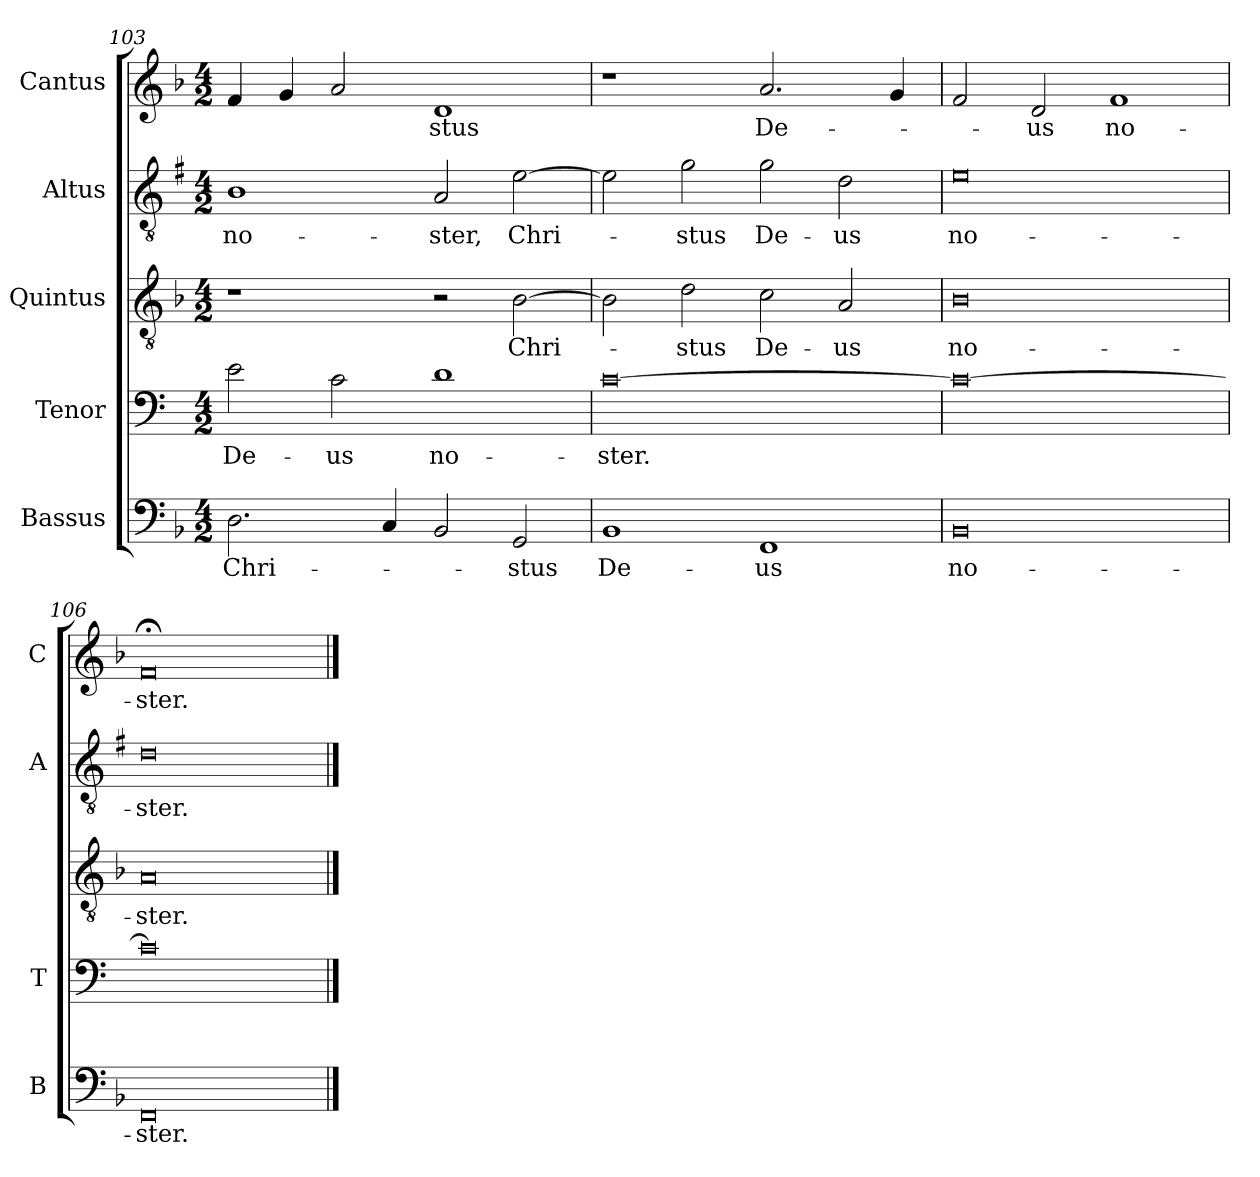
**kern	**text	**kern	**text	**kern	**text	**kern	**text	**kern	**text
*part5	*part5	*part4	*part4	*part3	*part3	*part2	*part2	*part1	*part1
*staff5	*staff5	*staff4	*staff4	*staff3	*staff3	*staff2	*staff2	*staff1	*staff1
*I"Bassus	*	*I"Tenor	*	*I"Quintus	*	*I"Altus	*	*I"Cantus	*
*I'B	*	*I'T	*	*	*	*I'A	*	*I'C	*
*clefF4	*	*clefF4	*	*clefGv2	*	*clefGv2	*	*clefG2	*
*	*	*ITrd4c7	*	*	*	*ITrd1c2	*	*	*
*k[b-]	*	*k[b-]	*	*k[b-]	*	*k[b-]	*	*k[b-]	*
*F:	*	*F:	*	*F:	*	*F:	*	*F:	*
*M4/2	*	*M4/2	*	*M4/2	*	*M4/2	*	*M4/2	*
=103	=103	=103	=103	=103	=103	=103	=103	=103	=103
!	!LO:LY:b	!	!LO:LY:b	!	!	!	!LO:LY:b	!	!
2.D\	Chri-	2A\	De-	1r	.	1A	no-	4f/	.
.	.	.	.	.	.	.	.	4g/	.
!	!	!	!LO:LY:b	!	!	!	!	!	!
.	.	2F\	-us	.	.	.	.	2a/	.
4C/	.	.	.	.	.	.	.	.	.
!	!	!	!LO:LY:b	!	!	!	!LO:LY:b	!	!LO:LY:b
2BB-/	.	1G	no-	2r	.	2G/	-ster,	1d	-stus
!	!LO:LY:b	!	!	!	!LO:LY:b	!	!LO:LY:b	!	!
2GG/	-stus	.	.	[2B-\	Chri-	[2d\	Chri-	.	.
=104	=104	=104	=104	=104	=104	=104	=104	=104	=104
!	!LO:LY:b	!	!LO:LY:b	!	!	!	!	!	!
1BB-	De-	[0F	-ster.	2B-\]	.	2d\]	.	1r	.
!	!	!	!	!	!LO:LY:b	!	!LO:LY:b	!	!
.	.	.	.	2d\	-stus	2f\	-stus	.	.
!	!LO:LY:b	!	!	!	!LO:LY:b	!	!LO:LY:b	!	!LO:LY:b
1FF	-us	.	.	2c\	De-	2f\	De-	2.a/	De-
!	!	!	!	!	!LO:LY:b	!	!LO:LY:b	!	!
.	.	.	.	2A/	-us	2c\	-us	.	.
.	.	.	.	.	.	.	.	4g/	.
=105	=105	=105	=105	=105	=105	=105	=105	=105	=105
!	!LO:LY:b	!	!	!	!LO:LY:b	!	!LO:LY:b	!	!
0BB-	no-	0F_	.	0B-	no-	0d	no-	2f/	.
!	!	!	!	!	!	!	!	!	!LO:LY:b
.	.	.	.	.	.	.	.	2d/	-us
!	!	!	!	!	!	!	!	!	!LO:LY:b
.	.	.	.	.	.	.	.	1f	no-
=106	=106	=106	=106	=106	=106	=106	=106	=106	=106
!	!LO:LY:b	!	!	!	!LO:LY:b	!	!LO:LY:b	!	!LO:LY:b
0FF	-ster.	0F]	.	0A	-ster.	0c	-ster.	0f;<	-ster.
==	==	==	==	==	==	==	==	==	==
*-	*-	*-	*-	*-	*-	*-	*-	*-	*-
